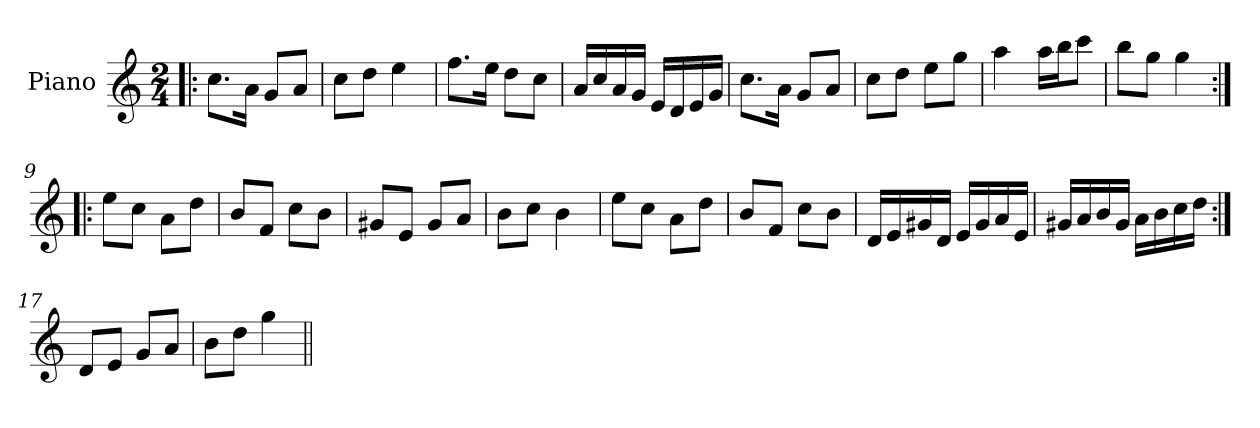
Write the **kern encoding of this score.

**kern
*part1
*staff1
*I"Piano
*I'Pno
*clefG2
*k[]
*M2/4
=1!|:
8.cc\L
16a\Jk
8g/L
8a/J
=2
8cc\L
8dd\J
4ee\
=3
8.ff\L
16ee\Jk
8dd\L
8cc\J
=4
16a/LL
16cc/
16a/
16g/JJ
16e/LL
16d/
16e/
16g/JJ
=5
8.cc\L
16a\Jk
8g/L
8a/J
=6
8cc\L
8dd\J
8ee\L
8gg\J
=7
4aa\
16aa\LL
16bb\J
8ccc\J
!!LO:LB:g=z
=8
8bb\L
8gg\J
4gg\
=9:|!|:
8ee\L
8cc\J
8a\L
8dd\J
=10
8b/L
8f/J
8cc\L
8b\J
=11
8g#X/L
8e/J
8g#/L
8a/J
=12
8b\L
8cc\J
4b\
=13
8ee\L
8cc\J
8a\L
8dd\J
=14
8b/L
8f/J
8cc\L
8b\J
!!LO:LB:g=z
=15
16d/LL
16e/
16g#X/
16d/JJ
16e/LL
16g#/
16a/
16e/JJ
=16
16g#X/LL
16a/
16b/
16g#/JJ
16a\LL
16b\
16cc\
16dd\JJ
=17:|!
8d/L
8e/J
8g/L
8a/J
=18
8b\L
8dd\J
4gg\
=||
*-
